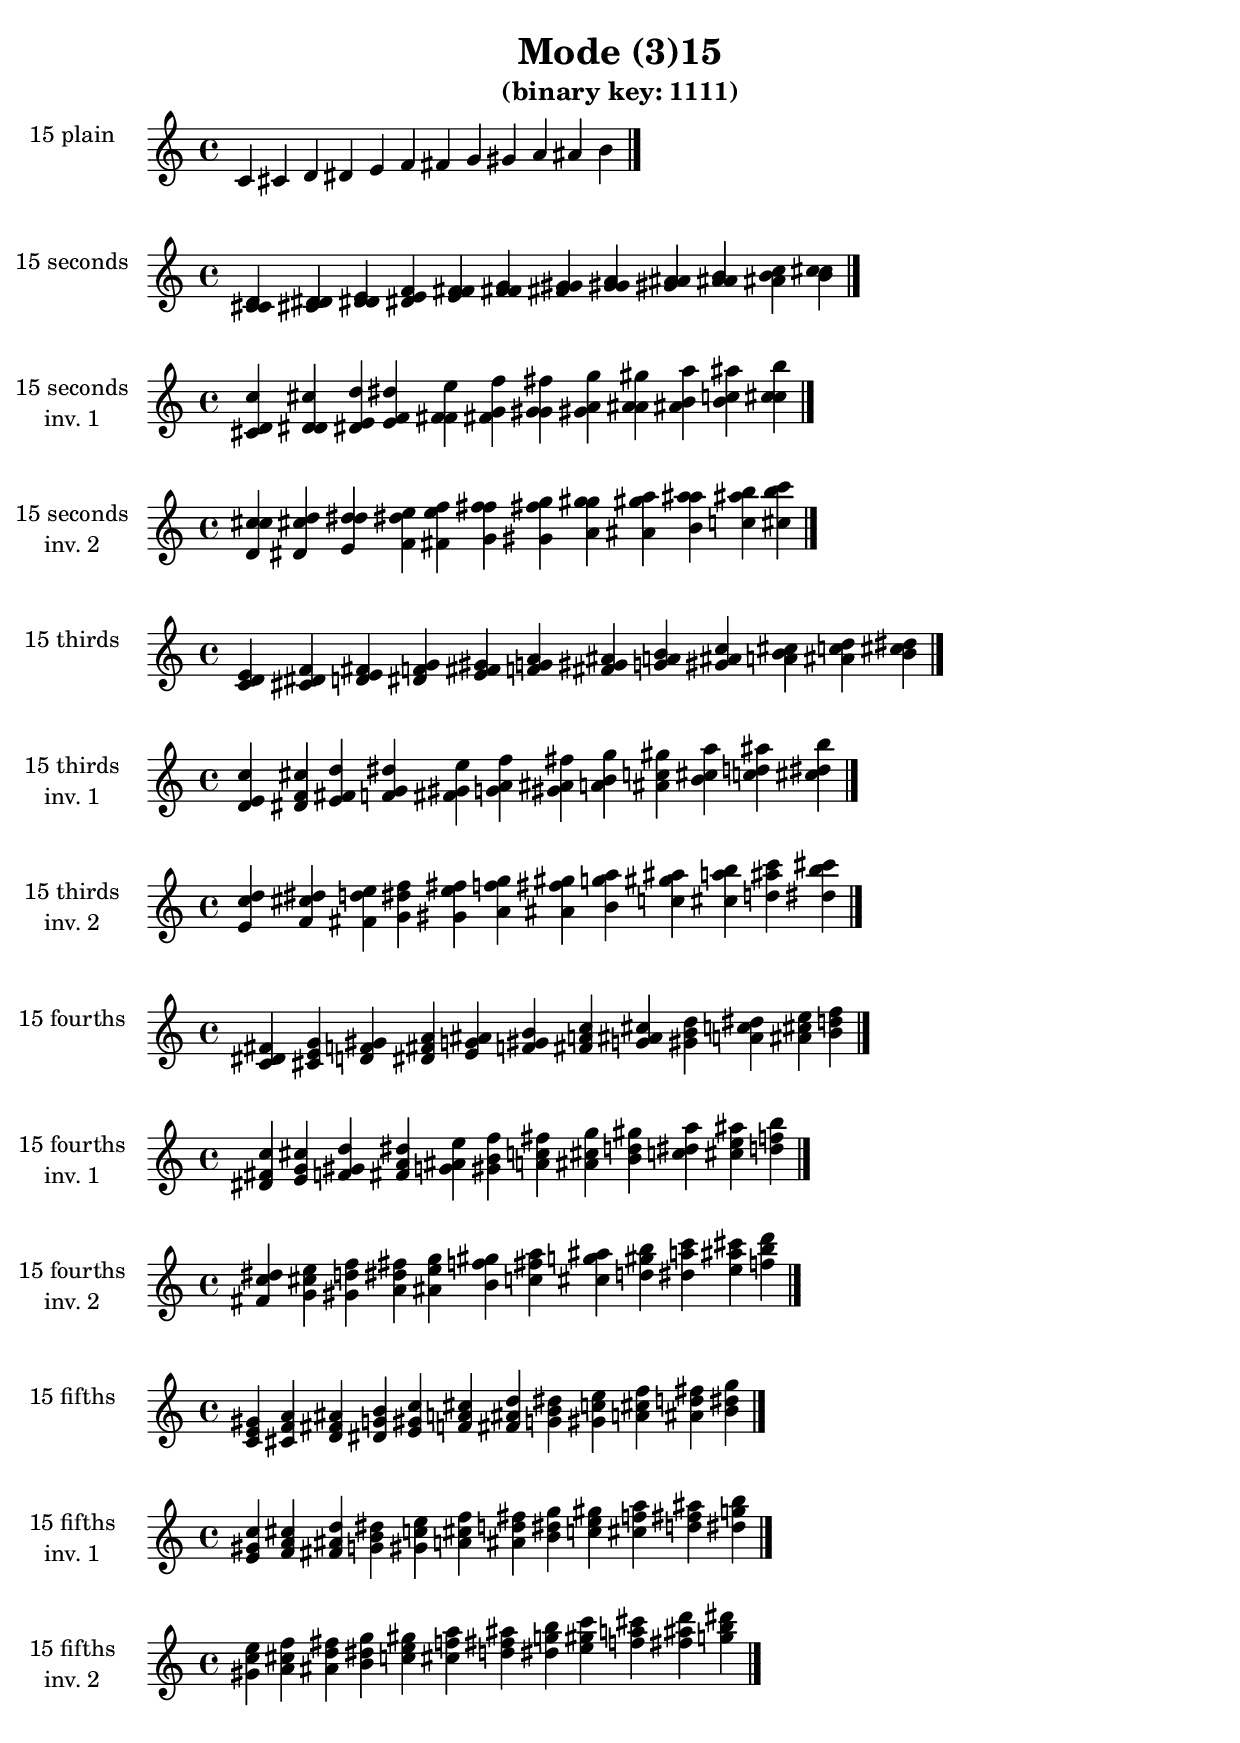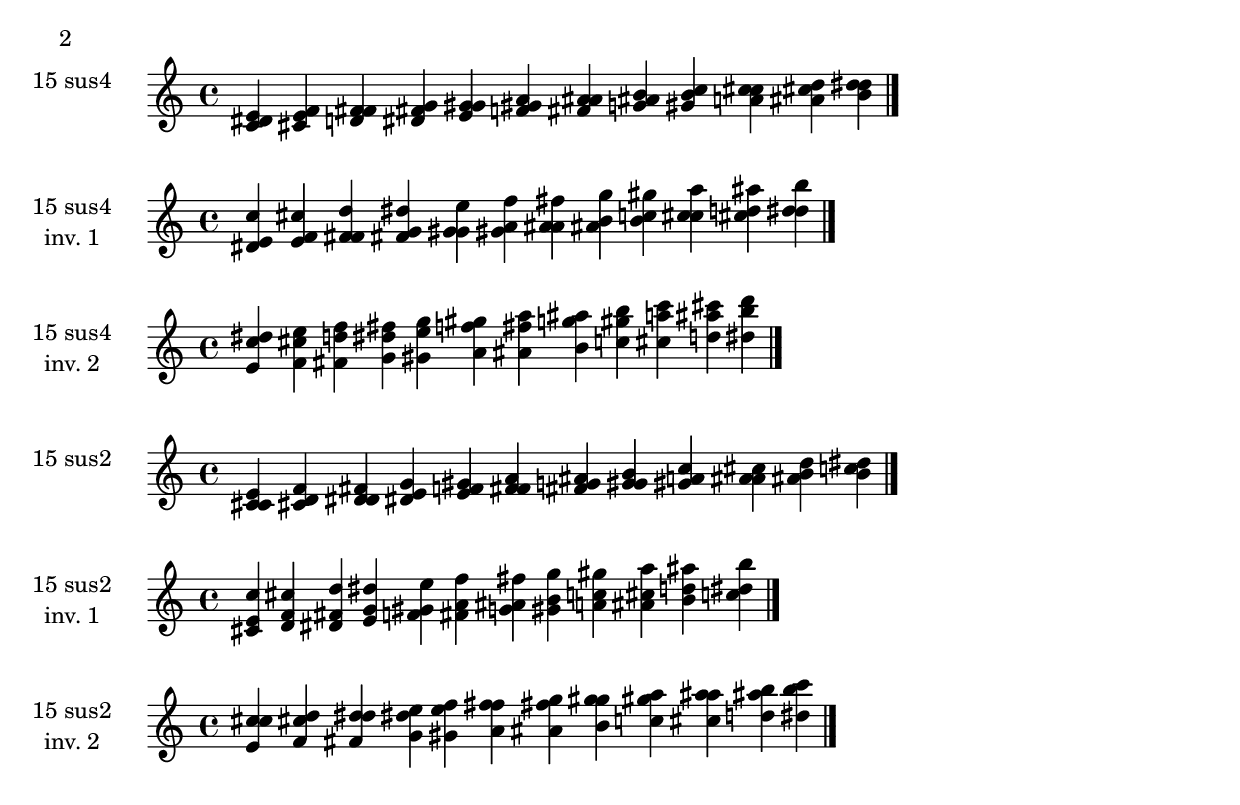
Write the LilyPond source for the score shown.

\version "2.19.0"

\header {
  title = "Mode (3)15"
  subtitle = "(binary key: 1111)"
 %% Remove default LilyPond tagline
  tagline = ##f
}

\paper {
  #(set-paper-size "a4")
}

global = {
  \key c \major
  \time 4/4
  \tempo 4=100
}

\book {
  \score {
    \new Staff \with {
      instrumentName =  \markup { \column {
         \hcenter-in #14 \line { 15 plain }
         \hcenter-in #14 \line {  } } }
      midiInstrument = "oboe"
    } { \accidentalStyle "default"
        \cadenzaOn c' cis' d' dis' e' f' fis' g' gis' a' ais' b'  \cadenzaOff \bar "|." }
    \layout { }
  }
  \score {
    \new Staff \with {
      instrumentName =  \markup { \column {
         \hcenter-in #14 \line { 15 seconds }
         \hcenter-in #14 \line {  } } }
      midiInstrument = "oboe"
    } { \accidentalStyle "default"
        \cadenzaOn <c' cis' d'> <cis' d' dis'> <d' dis' e'> <dis' e' f'> <e' f' fis'> <f' fis' g'> <fis' g' gis'> <g' gis' a'> <gis' a' ais'> <a' ais' b'> <ais' b' c''> <b' c'' cis''>  \cadenzaOff \bar "|." }
    \layout { }
  }
  \score {
    \new Staff \with {
      instrumentName =  \markup { \column {
         \hcenter-in #14 \line { 15 seconds }
         \hcenter-in #14 \line { inv. 1 } } }
      midiInstrument = "oboe"
    } { \accidentalStyle "default"
        \cadenzaOn <cis' d' c''> <d' dis' cis''> <dis' e' d''> <e' f' dis''> <f' fis' e''> <fis' g' f''> <g' gis' fis''> <gis' a' g''> <a' ais' gis''> <ais' b' a''> <b' c'' ais''> <c'' cis'' b''>  \cadenzaOff \bar "|." }
    \layout { }
  }
  \score {
    \new Staff \with {
      instrumentName =  \markup { \column {
         \hcenter-in #14 \line { 15 seconds }
         \hcenter-in #14 \line { inv. 2 } } }
      midiInstrument = "oboe"
    } { \accidentalStyle "default"
        \cadenzaOn <d' c'' cis''> <dis' cis'' d''> <e' d'' dis''> <f' dis'' e''> <fis' e'' f''> <g' f'' fis''> <gis' fis'' g''> <a' g'' gis''> <ais' gis'' a''> <b' a'' ais''> <c'' ais'' b''> <cis'' b'' c'''>  \cadenzaOff \bar "|." }
    \layout { }
  }
  \score {
    \new Staff \with {
      instrumentName =  \markup { \column {
         \hcenter-in #14 \line { 15 thirds }
         \hcenter-in #14 \line {  } } }
      midiInstrument = "oboe"
    } { \accidentalStyle "default"
        \cadenzaOn <c' d' e'> <cis' dis' f'> <d' e' fis'> <dis' f' g'> <e' fis' gis'> <f' g' a'> <fis' gis' ais'> <g' a' b'> <gis' ais' c''> <a' b' cis''> <ais' c'' d''> <b' cis'' dis''>  \cadenzaOff \bar "|." }
    \layout { }
  }
  \score {
    \new Staff \with {
      instrumentName =  \markup { \column {
         \hcenter-in #14 \line { 15 thirds }
         \hcenter-in #14 \line { inv. 1 } } }
      midiInstrument = "oboe"
    } { \accidentalStyle "default"
        \cadenzaOn <d' e' c''> <dis' f' cis''> <e' fis' d''> <f' g' dis''> <fis' gis' e''> <g' a' f''> <gis' ais' fis''> <a' b' g''> <ais' c'' gis''> <b' cis'' a''> <c'' d'' ais''> <cis'' dis'' b''>  \cadenzaOff \bar "|." }
    \layout { }
  }
  \score {
    \new Staff \with {
      instrumentName =  \markup { \column {
         \hcenter-in #14 \line { 15 thirds }
         \hcenter-in #14 \line { inv. 2 } } }
      midiInstrument = "oboe"
    } { \accidentalStyle "default"
        \cadenzaOn <e' c'' d''> <f' cis'' dis''> <fis' d'' e''> <g' dis'' f''> <gis' e'' fis''> <a' f'' g''> <ais' fis'' gis''> <b' g'' a''> <c'' gis'' ais''> <cis'' a'' b''> <d'' ais'' c'''> <dis'' b'' cis'''>  \cadenzaOff \bar "|." }
    \layout { }
  }
  \score {
    \new Staff \with {
      instrumentName =  \markup { \column {
         \hcenter-in #14 \line { 15 fourths }
         \hcenter-in #14 \line {  } } }
      midiInstrument = "oboe"
    } { \accidentalStyle "default"
        \cadenzaOn <c' dis' fis'> <cis' e' g'> <d' f' gis'> <dis' fis' a'> <e' g' ais'> <f' gis' b'> <fis' a' c''> <g' ais' cis''> <gis' b' d''> <a' c'' dis''> <ais' cis'' e''> <b' d'' f''>  \cadenzaOff \bar "|." }
    \layout { }
  }
  \score {
    \new Staff \with {
      instrumentName =  \markup { \column {
         \hcenter-in #14 \line { 15 fourths }
         \hcenter-in #14 \line { inv. 1 } } }
      midiInstrument = "oboe"
    } { \accidentalStyle "default"
        \cadenzaOn <dis' fis' c''> <e' g' cis''> <f' gis' d''> <fis' a' dis''> <g' ais' e''> <gis' b' f''> <a' c'' fis''> <ais' cis'' g''> <b' d'' gis''> <c'' dis'' a''> <cis'' e'' ais''> <d'' f'' b''>  \cadenzaOff \bar "|." }
    \layout { }
  }
  \score {
    \new Staff \with {
      instrumentName =  \markup { \column {
         \hcenter-in #14 \line { 15 fourths }
         \hcenter-in #14 \line { inv. 2 } } }
      midiInstrument = "oboe"
    } { \accidentalStyle "default"
        \cadenzaOn <fis' c'' dis''> <g' cis'' e''> <gis' d'' f''> <a' dis'' fis''> <ais' e'' g''> <b' f'' gis''> <c'' fis'' a''> <cis'' g'' ais''> <d'' gis'' b''> <dis'' a'' c'''> <e'' ais'' cis'''> <f'' b'' d'''>  \cadenzaOff \bar "|." }
    \layout { }
  }
  \score {
    \new Staff \with {
      instrumentName =  \markup { \column {
         \hcenter-in #14 \line { 15 fifths }
         \hcenter-in #14 \line {  } } }
      midiInstrument = "oboe"
    } { \accidentalStyle "default"
        \cadenzaOn <c' e' gis'> <cis' f' a'> <d' fis' ais'> <dis' g' b'> <e' gis' c''> <f' a' cis''> <fis' ais' d''> <g' b' dis''> <gis' c'' e''> <a' cis'' f''> <ais' d'' fis''> <b' dis'' g''>  \cadenzaOff \bar "|." }
    \layout { }
  }
  \score {
    \new Staff \with {
      instrumentName =  \markup { \column {
         \hcenter-in #14 \line { 15 fifths }
         \hcenter-in #14 \line { inv. 1 } } }
      midiInstrument = "oboe"
    } { \accidentalStyle "default"
        \cadenzaOn <e' gis' c''> <f' a' cis''> <fis' ais' d''> <g' b' dis''> <gis' c'' e''> <a' cis'' f''> <ais' d'' fis''> <b' dis'' g''> <c'' e'' gis''> <cis'' f'' a''> <d'' fis'' ais''> <dis'' g'' b''>  \cadenzaOff \bar "|." }
    \layout { }
  }
  \score {
    \new Staff \with {
      instrumentName =  \markup { \column {
         \hcenter-in #14 \line { 15 fifths }
         \hcenter-in #14 \line { inv. 2 } } }
      midiInstrument = "oboe"
    } { \accidentalStyle "default"
        \cadenzaOn <gis' c'' e''> <a' cis'' f''> <ais' d'' fis''> <b' dis'' g''> <c'' e'' gis''> <cis'' f'' a''> <d'' fis'' ais''> <dis'' g'' b''> <e'' gis'' c'''> <f'' a'' cis'''> <fis'' ais'' d'''> <g'' b'' dis'''>  \cadenzaOff \bar "|." }
    \layout { }
  }
  \score {
    \new Staff \with {
      instrumentName =  \markup { \column {
         \hcenter-in #14 \line { 15 sus4 }
         \hcenter-in #14 \line {  } } }
      midiInstrument = "oboe"
    } { \accidentalStyle "default"
        \cadenzaOn <c' dis' e'> <cis' e' f'> <d' f' fis'> <dis' fis' g'> <e' g' gis'> <f' gis' a'> <fis' a' ais'> <g' ais' b'> <gis' b' c''> <a' c'' cis''> <ais' cis'' d''> <b' d'' dis''>  \cadenzaOff \bar "|." }
    \layout { }
  }
  \score {
    \new Staff \with {
      instrumentName =  \markup { \column {
         \hcenter-in #14 \line { 15 sus4 }
         \hcenter-in #14 \line { inv. 1 } } }
      midiInstrument = "oboe"
    } { \accidentalStyle "default"
        \cadenzaOn <dis' e' c''> <e' f' cis''> <f' fis' d''> <fis' g' dis''> <g' gis' e''> <gis' a' f''> <a' ais' fis''> <ais' b' g''> <b' c'' gis''> <c'' cis'' a''> <cis'' d'' ais''> <d'' dis'' b''>  \cadenzaOff \bar "|." }
    \layout { }
  }
  \score {
    \new Staff \with {
      instrumentName =  \markup { \column {
         \hcenter-in #14 \line { 15 sus4 }
         \hcenter-in #14 \line { inv. 2 } } }
      midiInstrument = "oboe"
    } { \accidentalStyle "default"
        \cadenzaOn <e' c'' dis''> <f' cis'' e''> <fis' d'' f''> <g' dis'' fis''> <gis' e'' g''> <a' f'' gis''> <ais' fis'' a''> <b' g'' ais''> <c'' gis'' b''> <cis'' a'' c'''> <d'' ais'' cis'''> <dis'' b'' d'''>  \cadenzaOff \bar "|." }
    \layout { }
  }
  \score {
    \new Staff \with {
      instrumentName =  \markup { \column {
         \hcenter-in #14 \line { 15 sus2 }
         \hcenter-in #14 \line {  } } }
      midiInstrument = "oboe"
    } { \accidentalStyle "default"
        \cadenzaOn <c' cis' e'> <cis' d' f'> <d' dis' fis'> <dis' e' g'> <e' f' gis'> <f' fis' a'> <fis' g' ais'> <g' gis' b'> <gis' a' c''> <a' ais' cis''> <ais' b' d''> <b' c'' dis''>  \cadenzaOff \bar "|." }
    \layout { }
  }
  \score {
    \new Staff \with {
      instrumentName =  \markup { \column {
         \hcenter-in #14 \line { 15 sus2 }
         \hcenter-in #14 \line { inv. 1 } } }
      midiInstrument = "oboe"
    } { \accidentalStyle "default"
        \cadenzaOn <cis' e' c''> <d' f' cis''> <dis' fis' d''> <e' g' dis''> <f' gis' e''> <fis' a' f''> <g' ais' fis''> <gis' b' g''> <a' c'' gis''> <ais' cis'' a''> <b' d'' ais''> <c'' dis'' b''>  \cadenzaOff \bar "|." }
    \layout { }
  }
  \score {
    \new Staff \with {
      instrumentName =  \markup { \column {
         \hcenter-in #14 \line { 15 sus2 }
         \hcenter-in #14 \line { inv. 2 } } }
      midiInstrument = "oboe"
    } { \accidentalStyle "default"
        \cadenzaOn <e' c'' cis''> <f' cis'' d''> <fis' d'' dis''> <g' dis'' e''> <gis' e'' f''> <a' f'' fis''> <ais' fis'' g''> <b' g'' gis''> <c'' gis'' a''> <cis'' a'' ais''> <d'' ais'' b''> <dis'' b'' c'''>  \cadenzaOff \bar "|." }
    \layout { }
  }
}

\book {
  \bookOutputSuffix "plain_"
  \score {
    \new Staff \with {
      instrumentName =  \markup { \column {
         \hcenter-in #14 \line { 15 plain }
         \hcenter-in #14 \line {  } } }
      midiInstrument = "oboe"
    } { \accidentalStyle "default"
        \cadenzaOn c' cis' d' dis' e' f' fis' g' gis' a' ais' b'  \cadenzaOff \bar "|." }
    \midi { }
  }
}
\book {
  \bookOutputSuffix "seconds_"
  \score {
    \new Staff \with {
      instrumentName =  \markup { \column {
         \hcenter-in #14 \line { 15 seconds }
         \hcenter-in #14 \line {  } } }
      midiInstrument = "oboe"
    } { \accidentalStyle "default"
        \cadenzaOn <c' cis' d'> <cis' d' dis'> <d' dis' e'> <dis' e' f'> <e' f' fis'> <f' fis' g'> <fis' g' gis'> <g' gis' a'> <gis' a' ais'> <a' ais' b'> <ais' b' c''> <b' c'' cis''>  \cadenzaOff \bar "|." }
    \midi { }
  }
}
\book {
  \bookOutputSuffix "seconds_inv. 1"
  \score {
    \new Staff \with {
      instrumentName =  \markup { \column {
         \hcenter-in #14 \line { 15 seconds }
         \hcenter-in #14 \line { inv. 1 } } }
      midiInstrument = "oboe"
    } { \accidentalStyle "default"
        \cadenzaOn <cis' d' c''> <d' dis' cis''> <dis' e' d''> <e' f' dis''> <f' fis' e''> <fis' g' f''> <g' gis' fis''> <gis' a' g''> <a' ais' gis''> <ais' b' a''> <b' c'' ais''> <c'' cis'' b''>  \cadenzaOff \bar "|." }
    \midi { }
  }
}
\book {
  \bookOutputSuffix "seconds_inv. 2"
  \score {
    \new Staff \with {
      instrumentName =  \markup { \column {
         \hcenter-in #14 \line { 15 seconds }
         \hcenter-in #14 \line { inv. 2 } } }
      midiInstrument = "oboe"
    } { \accidentalStyle "default"
        \cadenzaOn <d' c'' cis''> <dis' cis'' d''> <e' d'' dis''> <f' dis'' e''> <fis' e'' f''> <g' f'' fis''> <gis' fis'' g''> <a' g'' gis''> <ais' gis'' a''> <b' a'' ais''> <c'' ais'' b''> <cis'' b'' c'''>  \cadenzaOff \bar "|." }
    \midi { }
  }
}
\book {
  \bookOutputSuffix "thirds_"
  \score {
    \new Staff \with {
      instrumentName =  \markup { \column {
         \hcenter-in #14 \line { 15 thirds }
         \hcenter-in #14 \line {  } } }
      midiInstrument = "oboe"
    } { \accidentalStyle "default"
        \cadenzaOn <c' d' e'> <cis' dis' f'> <d' e' fis'> <dis' f' g'> <e' fis' gis'> <f' g' a'> <fis' gis' ais'> <g' a' b'> <gis' ais' c''> <a' b' cis''> <ais' c'' d''> <b' cis'' dis''>  \cadenzaOff \bar "|." }
    \midi { }
  }
}
\book {
  \bookOutputSuffix "thirds_inv. 1"
  \score {
    \new Staff \with {
      instrumentName =  \markup { \column {
         \hcenter-in #14 \line { 15 thirds }
         \hcenter-in #14 \line { inv. 1 } } }
      midiInstrument = "oboe"
    } { \accidentalStyle "default"
        \cadenzaOn <d' e' c''> <dis' f' cis''> <e' fis' d''> <f' g' dis''> <fis' gis' e''> <g' a' f''> <gis' ais' fis''> <a' b' g''> <ais' c'' gis''> <b' cis'' a''> <c'' d'' ais''> <cis'' dis'' b''>  \cadenzaOff \bar "|." }
    \midi { }
  }
}
\book {
  \bookOutputSuffix "thirds_inv. 2"
  \score {
    \new Staff \with {
      instrumentName =  \markup { \column {
         \hcenter-in #14 \line { 15 thirds }
         \hcenter-in #14 \line { inv. 2 } } }
      midiInstrument = "oboe"
    } { \accidentalStyle "default"
        \cadenzaOn <e' c'' d''> <f' cis'' dis''> <fis' d'' e''> <g' dis'' f''> <gis' e'' fis''> <a' f'' g''> <ais' fis'' gis''> <b' g'' a''> <c'' gis'' ais''> <cis'' a'' b''> <d'' ais'' c'''> <dis'' b'' cis'''>  \cadenzaOff \bar "|." }
    \midi { }
  }
}
\book {
  \bookOutputSuffix "fourths_"
  \score {
    \new Staff \with {
      instrumentName =  \markup { \column {
         \hcenter-in #14 \line { 15 fourths }
         \hcenter-in #14 \line {  } } }
      midiInstrument = "oboe"
    } { \accidentalStyle "default"
        \cadenzaOn <c' dis' fis'> <cis' e' g'> <d' f' gis'> <dis' fis' a'> <e' g' ais'> <f' gis' b'> <fis' a' c''> <g' ais' cis''> <gis' b' d''> <a' c'' dis''> <ais' cis'' e''> <b' d'' f''>  \cadenzaOff \bar "|." }
    \midi { }
  }
}
\book {
  \bookOutputSuffix "fourths_inv. 1"
  \score {
    \new Staff \with {
      instrumentName =  \markup { \column {
         \hcenter-in #14 \line { 15 fourths }
         \hcenter-in #14 \line { inv. 1 } } }
      midiInstrument = "oboe"
    } { \accidentalStyle "default"
        \cadenzaOn <dis' fis' c''> <e' g' cis''> <f' gis' d''> <fis' a' dis''> <g' ais' e''> <gis' b' f''> <a' c'' fis''> <ais' cis'' g''> <b' d'' gis''> <c'' dis'' a''> <cis'' e'' ais''> <d'' f'' b''>  \cadenzaOff \bar "|." }
    \midi { }
  }
}
\book {
  \bookOutputSuffix "fourths_inv. 2"
  \score {
    \new Staff \with {
      instrumentName =  \markup { \column {
         \hcenter-in #14 \line { 15 fourths }
         \hcenter-in #14 \line { inv. 2 } } }
      midiInstrument = "oboe"
    } { \accidentalStyle "default"
        \cadenzaOn <fis' c'' dis''> <g' cis'' e''> <gis' d'' f''> <a' dis'' fis''> <ais' e'' g''> <b' f'' gis''> <c'' fis'' a''> <cis'' g'' ais''> <d'' gis'' b''> <dis'' a'' c'''> <e'' ais'' cis'''> <f'' b'' d'''>  \cadenzaOff \bar "|." }
    \midi { }
  }
}
\book {
  \bookOutputSuffix "fifths_"
  \score {
    \new Staff \with {
      instrumentName =  \markup { \column {
         \hcenter-in #14 \line { 15 fifths }
         \hcenter-in #14 \line {  } } }
      midiInstrument = "oboe"
    } { \accidentalStyle "default"
        \cadenzaOn <c' e' gis'> <cis' f' a'> <d' fis' ais'> <dis' g' b'> <e' gis' c''> <f' a' cis''> <fis' ais' d''> <g' b' dis''> <gis' c'' e''> <a' cis'' f''> <ais' d'' fis''> <b' dis'' g''>  \cadenzaOff \bar "|." }
    \midi { }
  }
}
\book {
  \bookOutputSuffix "fifths_inv. 1"
  \score {
    \new Staff \with {
      instrumentName =  \markup { \column {
         \hcenter-in #14 \line { 15 fifths }
         \hcenter-in #14 \line { inv. 1 } } }
      midiInstrument = "oboe"
    } { \accidentalStyle "default"
        \cadenzaOn <e' gis' c''> <f' a' cis''> <fis' ais' d''> <g' b' dis''> <gis' c'' e''> <a' cis'' f''> <ais' d'' fis''> <b' dis'' g''> <c'' e'' gis''> <cis'' f'' a''> <d'' fis'' ais''> <dis'' g'' b''>  \cadenzaOff \bar "|." }
    \midi { }
  }
}
\book {
  \bookOutputSuffix "fifths_inv. 2"
  \score {
    \new Staff \with {
      instrumentName =  \markup { \column {
         \hcenter-in #14 \line { 15 fifths }
         \hcenter-in #14 \line { inv. 2 } } }
      midiInstrument = "oboe"
    } { \accidentalStyle "default"
        \cadenzaOn <gis' c'' e''> <a' cis'' f''> <ais' d'' fis''> <b' dis'' g''> <c'' e'' gis''> <cis'' f'' a''> <d'' fis'' ais''> <dis'' g'' b''> <e'' gis'' c'''> <f'' a'' cis'''> <fis'' ais'' d'''> <g'' b'' dis'''>  \cadenzaOff \bar "|." }
    \midi { }
  }
}
\book {
  \bookOutputSuffix "sus4_"
  \score {
    \new Staff \with {
      instrumentName =  \markup { \column {
         \hcenter-in #14 \line { 15 sus4 }
         \hcenter-in #14 \line {  } } }
      midiInstrument = "oboe"
    } { \accidentalStyle "default"
        \cadenzaOn <c' dis' e'> <cis' e' f'> <d' f' fis'> <dis' fis' g'> <e' g' gis'> <f' gis' a'> <fis' a' ais'> <g' ais' b'> <gis' b' c''> <a' c'' cis''> <ais' cis'' d''> <b' d'' dis''>  \cadenzaOff \bar "|." }
    \midi { }
  }
}
\book {
  \bookOutputSuffix "sus4_inv. 1"
  \score {
    \new Staff \with {
      instrumentName =  \markup { \column {
         \hcenter-in #14 \line { 15 sus4 }
         \hcenter-in #14 \line { inv. 1 } } }
      midiInstrument = "oboe"
    } { \accidentalStyle "default"
        \cadenzaOn <dis' e' c''> <e' f' cis''> <f' fis' d''> <fis' g' dis''> <g' gis' e''> <gis' a' f''> <a' ais' fis''> <ais' b' g''> <b' c'' gis''> <c'' cis'' a''> <cis'' d'' ais''> <d'' dis'' b''>  \cadenzaOff \bar "|." }
    \midi { }
  }
}
\book {
  \bookOutputSuffix "sus4_inv. 2"
  \score {
    \new Staff \with {
      instrumentName =  \markup { \column {
         \hcenter-in #14 \line { 15 sus4 }
         \hcenter-in #14 \line { inv. 2 } } }
      midiInstrument = "oboe"
    } { \accidentalStyle "default"
        \cadenzaOn <e' c'' dis''> <f' cis'' e''> <fis' d'' f''> <g' dis'' fis''> <gis' e'' g''> <a' f'' gis''> <ais' fis'' a''> <b' g'' ais''> <c'' gis'' b''> <cis'' a'' c'''> <d'' ais'' cis'''> <dis'' b'' d'''>  \cadenzaOff \bar "|." }
    \midi { }
  }
}
\book {
  \bookOutputSuffix "sus2_"
  \score {
    \new Staff \with {
      instrumentName =  \markup { \column {
         \hcenter-in #14 \line { 15 sus2 }
         \hcenter-in #14 \line {  } } }
      midiInstrument = "oboe"
    } { \accidentalStyle "default"
        \cadenzaOn <c' cis' e'> <cis' d' f'> <d' dis' fis'> <dis' e' g'> <e' f' gis'> <f' fis' a'> <fis' g' ais'> <g' gis' b'> <gis' a' c''> <a' ais' cis''> <ais' b' d''> <b' c'' dis''>  \cadenzaOff \bar "|." }
    \midi { }
  }
}
\book {
  \bookOutputSuffix "sus2_inv. 1"
  \score {
    \new Staff \with {
      instrumentName =  \markup { \column {
         \hcenter-in #14 \line { 15 sus2 }
         \hcenter-in #14 \line { inv. 1 } } }
      midiInstrument = "oboe"
    } { \accidentalStyle "default"
        \cadenzaOn <cis' e' c''> <d' f' cis''> <dis' fis' d''> <e' g' dis''> <f' gis' e''> <fis' a' f''> <g' ais' fis''> <gis' b' g''> <a' c'' gis''> <ais' cis'' a''> <b' d'' ais''> <c'' dis'' b''>  \cadenzaOff \bar "|." }
    \midi { }
  }
}
\book {
  \bookOutputSuffix "sus2_inv. 2"
  \score {
    \new Staff \with {
      instrumentName =  \markup { \column {
         \hcenter-in #14 \line { 15 sus2 }
         \hcenter-in #14 \line { inv. 2 } } }
      midiInstrument = "oboe"
    } { \accidentalStyle "default"
        \cadenzaOn <e' c'' cis''> <f' cis'' d''> <fis' d'' dis''> <g' dis'' e''> <gis' e'' f''> <a' f'' fis''> <ais' fis'' g''> <b' g'' gis''> <c'' gis'' a''> <cis'' a'' ais''> <d'' ais'' b''> <dis'' b'' c'''>  \cadenzaOff \bar "|." }
    \midi { }
  }
}
